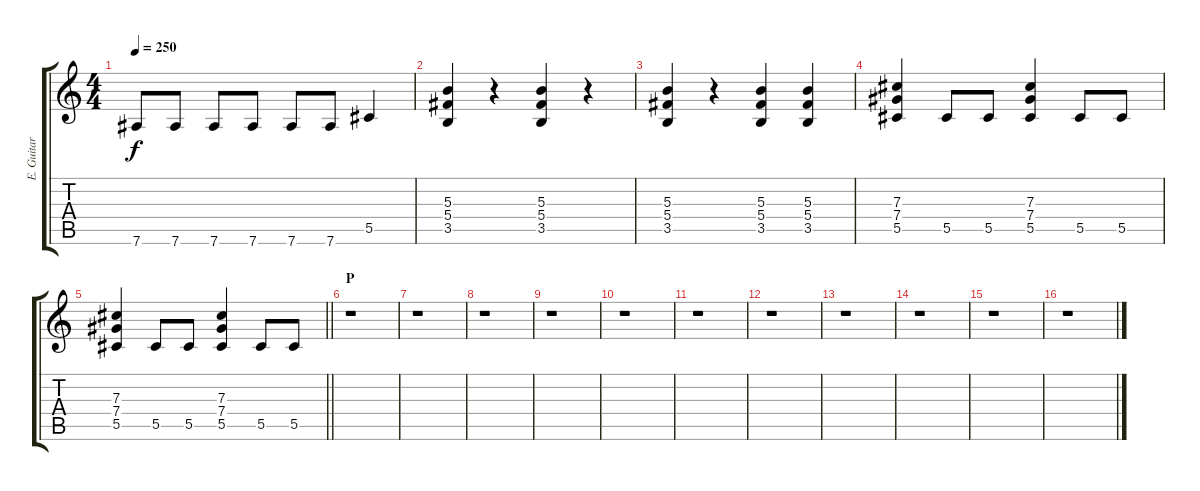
\track ("E. Guitar IV" "E. Guitar ") {instrument overdrivenguitar}
\staff {score tabs}
\tuning (Eb4 Bb3 Gb3 Db3 Ab2 Eb2) {hide}
\ts (4 4)
\tempo 250
\clef g2
\ks c
7.6.8{dy f} 7.6.8 7.6.8 7.6.8 7.6.8 7.6.8 5.5.4 |
(5.3 5.4 3.5).4 r.4 (5.3 5.4 3.5).4 r.4 |
(5.3 5.4 3.5).4 r.4 (5.3 5.4 3.5).4 (5.3 5.4 3.5).4 |
(7.3 7.4 5.5).4 5.5.8 5.5.8 (7.3 7.4 5.5).4 5.5.8 5.5.8 |
\barLineRight lightlight
(7.3 7.4 5.5).4 5.5.8 5.5.8 (7.3 7.4 5.5).4 5.5.8 5.5.8 |
\section ("" "P")
r.1 |
r.1 |
r.1 |
r.1 |
r.1 |
r.1 |
r.1 |
r.1 |
r.1 |
r.1 |
r.1
